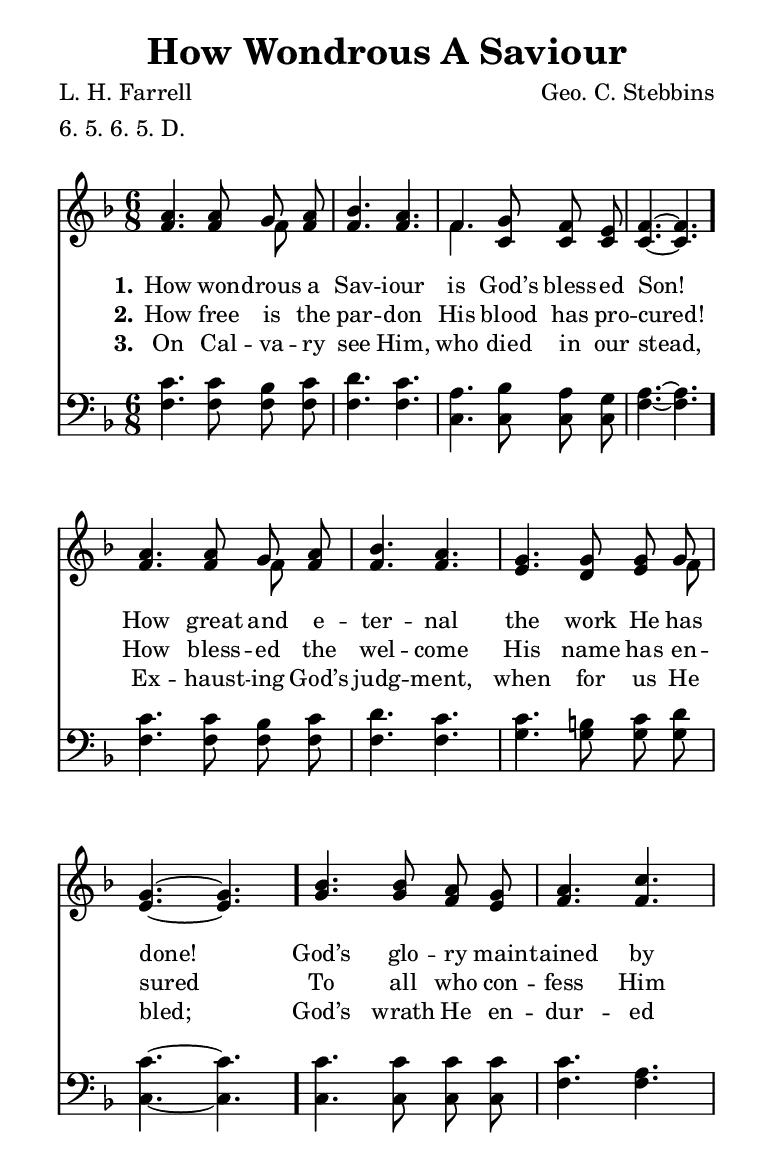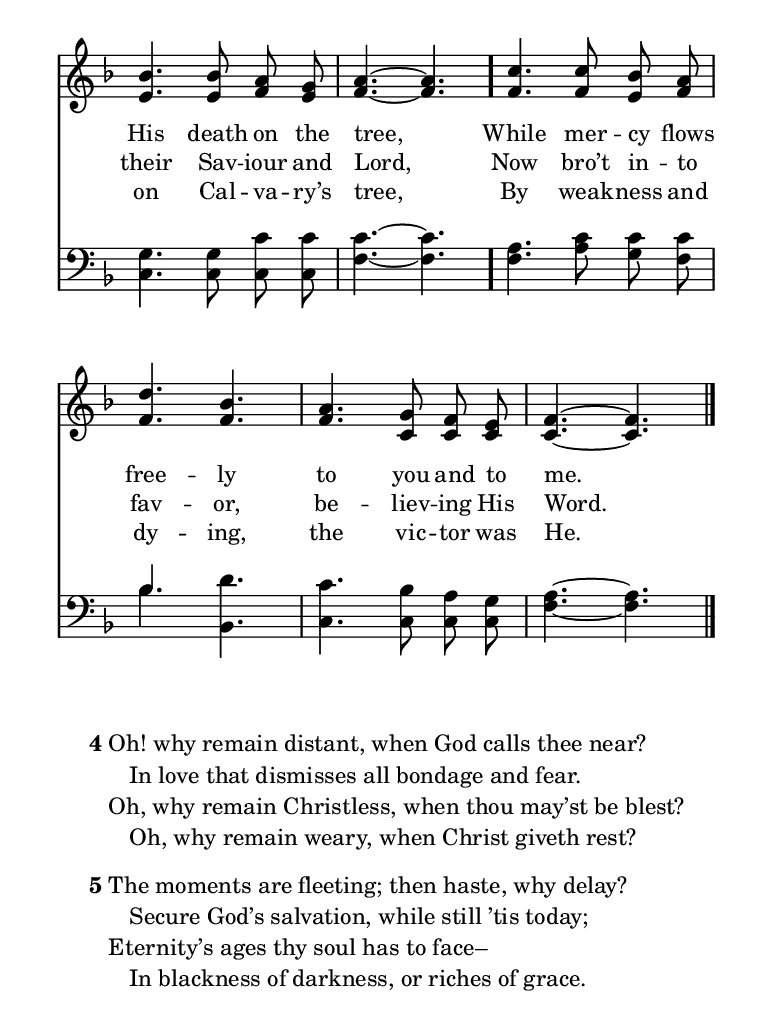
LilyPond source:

\include "common/global.ily"
\paper {
  \include "common/paper.ily"
  system-count = #(cond (is-eogsized 4) (#t #f))
}

\header{
  hymnnumber = "372"
  title = "How Wondrous A Saviour"
  tunename = "Take Time To Be Holy"
  meter = "6. 5. 6. 5. D."
  poet = "L. H. Farrell"
  composer = "Geo. C. Stebbins"
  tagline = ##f
}

global = {
  \include "common/overrides.ily"
  \override Staff.TimeSignature.style = #'numbered
  \time 6/8
  \override Score.MetronomeMark.transparent = ##t % hide all fermata changes too
  \tempo 8=140
  \key f \major
  \autoBeamOff
}

patternA = { c4. c8 c c | c4. c | c c8 c c | c4. c }

notesSoprano = {
\global
\relative c'' {

  \changePitch \patternA { a a g a | bes a | f g f e | f ~ f }
  \changePitch \patternA { a a g a | bes a | g g g g | g ~ g }
  \changePitch \patternA { bes bes a g | a c | bes bes a g | a ~ a }
  \changePitch \patternA { c c bes a | d bes | a g f e | f ~ f }

  \bar "|."

}
}

notesAlto = {
\global
\relative e' {

  \changePitch \patternA { f f f f | f f | f c c c | c ~ c }
  \changePitch \patternA { f f f f | f f | e d e f | e ~ e }
  \changePitch \patternA { g g f e | f f | e e f e | f ~ f }
  \changePitch \patternA { f f e f | f f | f c c c | c ~ c }

}
}

notesTenor = {
\global
\relative a {

  \changePitch \patternA { c c bes c | d c | a bes a g | a ~ a }
  \changePitch \patternA { c c bes c | d c | c b c d | c ~ c }
  \changePitch \patternA { c c c c | c a | g g c c | c ~ c }
  \changePitch \patternA { a c c c | bes d | c bes a g | a ~ a }

}
}

notesBass = {
\global
\relative f {

  \changePitch \patternA { f f f f | f f | c c c c | f ~ f }
  \changePitch \patternA { f f f f | f f | g g g g | c, ~ c }
  \changePitch \patternA { c c c c | f f | c c c c | f ~ f }
  \changePitch \patternA { f a g f | bes bes, | c c c c | f ~ f }

}
}

wordsA = \lyricmode {
\set stanza = "1."

How won -- drous a Sav -- iour is God’s bless -- ed Son! \bar "."
How great and e -- ter -- nal the work He has done! \bar "."
God’s glo -- ry main -- tained by His death on the tree, \bar "."
While mer -- cy flows free -- ly to you and to me. \bar "."

}

wordsB = \lyricmode {
\set stanza = "2."

How free is the par -- don His blood has pro -- cured!
How bless -- ed the wel -- come His name has en -- sured
To all who con -- fess Him their Sav -- iour and Lord,
Now bro’t in -- to fav -- or, be -- liev -- ing His Word.

}

wordsC = \lyricmode {
\set stanza = "3."

On Cal -- va -- ry see Him, who died in our stead,
Ex -- haust -- ing God’s judg -- ment, when for us He bled;
God’s wrath He en -- dur -- ed on Cal -- va -- ry’s tree,
By weak -- ness and dy -- ing, the vic -- tor was He.

}

wordsD = \markuplist {

\line { Oh! why remain distant, when God calls thee near? }
\line { { \hspace #2 } In love that dismisses all bondage and fear. }
\line { Oh, why remain Christless, when thou may’st be blest? }
\line { { \hspace #2 } Oh, why remain weary, when Christ giveth rest? }

}

wordsE = \markuplist {

\line { The moments are fleeting; then haste, why delay? }
\line { { \hspace #2 } Secure God’s salvation, while still ’tis today; }
\line { Eternity’s ages thy soul has to face– }
\line { { \hspace #2 } In blackness of darkness, or riches of grace. }

}

\score {
  \context ChoirStaff <<
    \context Staff = upper <<
      \set Staff.autoBeaming = ##f
      \set ChoirStaff.systemStartDelimiter = #'SystemStartBar
      \set ChoirStaff.printPartCombineTexts = ##f
      \partcombine #'(2 . 9) \notesSoprano \notesAlto
      \context NullVoice = sopranos { \voiceOne << \notesSoprano >> }
      \context NullVoice = altos { \voiceTwo << \notesAlto >> }
      \context Lyrics = one   \lyricsto sopranos \wordsA
      \context Lyrics = two   \lyricsto sopranos \wordsB
      \context Lyrics = three \lyricsto sopranos \wordsC
    >>
    \context Staff = men <<
      \set Staff.autoBeaming = ##f
      \clef bass
      \set ChoirStaff.printPartCombineTexts = ##f
      \partcombine #'(2 . 9) \notesTenor \notesBass
      \context NullVoice = tenors { \voiceOne << \notesTenor >> }
      \context NullVoice = basses { \voiceTwo << \notesBass >> }
    >>
  >>
  \layout {
    \include "common/layout.ily"
  }
  \midi{
    \include "common/midi.ily"
  }
}

\markup { \fill-line { \column {
  \line{ \bold 4 \column { \wordsD } } \combine \null \vspace #0.4
  \line{ \bold 5 \column { \wordsE } }
  \vspace #1
} } }

\version "2.19.49"  % necessary for upgrading to future LilyPond versions.

% vi:set et ts=2 sw=2 ai nocindent syntax=lilypond:
